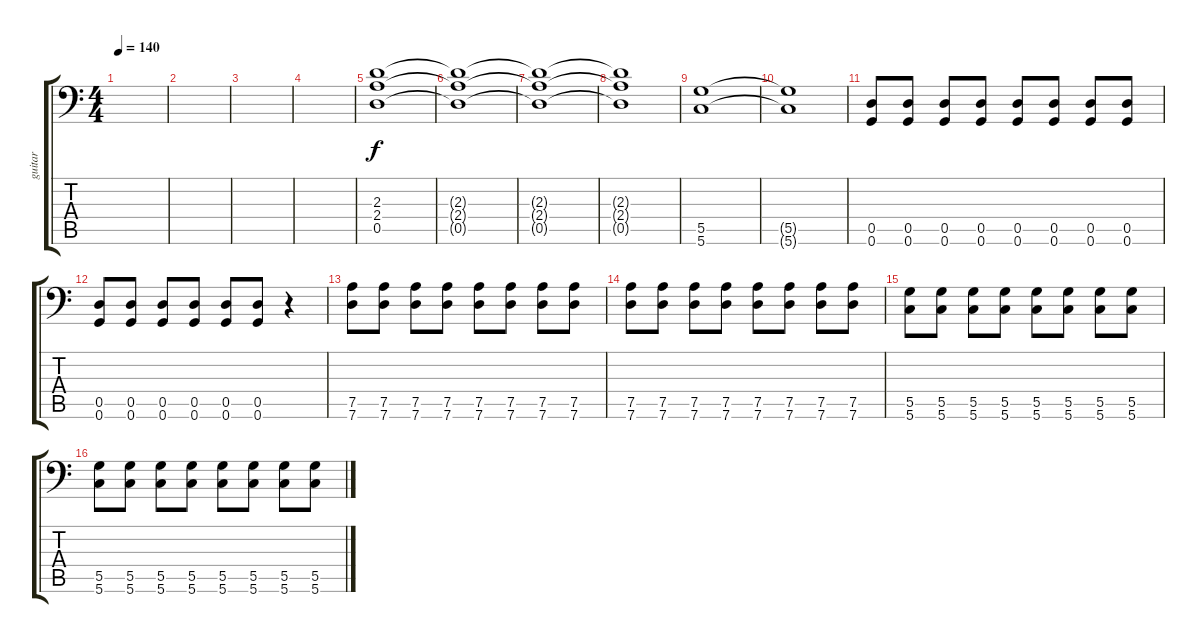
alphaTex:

\track ("guitar" "guitar") {instrument distortionguitar}
\staff {score tabs}
\tuning (A3 E3 C3 G2 D2 G1) {hide}
\ts (4 4)
\tempo 140
\clef f4
\ks c
|
|
|
|
(2.3 2.4 0.5).1 |
(2.3{t} 2.4{t} 0.5{t}).1 |
(2.3{t} 2.4{t} 0.5{t}).1 |
(2.3{t} 2.4{t} 0.5{t}).1 |
(5.5 5.6).1 |
(5.5{t} 5.6{t}).1 |
(0.5 0.6).8 (0.5 0.6).8 (0.5 0.6).8 (0.5 0.6).8 (0.5 0.6).8 (0.5 0.6).8 (0.5 0.6).8 (0.5 0.6).8 |
(0.5 0.6).8 (0.5 0.6).8 (0.5 0.6).8 (0.5 0.6).8 (0.5 0.6).8 (0.5 0.6).8 r.4 |
(7.5 7.6).8 (7.5 7.6).8 (7.5 7.6).8 (7.5 7.6).8 (7.5 7.6).8 (7.5 7.6).8 (7.5 7.6).8 (7.5 7.6).8 |
(7.5 7.6).8 (7.5 7.6).8 (7.5 7.6).8 (7.5 7.6).8 (7.5 7.6).8 (7.5 7.6).8 (7.5 7.6).8 (7.5 7.6).8 |
(5.5 5.6).8 (5.5 5.6).8 (5.5 5.6).8 (5.5 5.6).8 (5.5 5.6).8 (5.5 5.6).8 (5.5 5.6).8 (5.5 5.6).8 |
(5.5 5.6).8 (5.5 5.6).8 (5.5 5.6).8 (5.5 5.6).8 (5.5 5.6).8 (5.5 5.6).8 (5.5 5.6).8 (5.5 5.6).8
